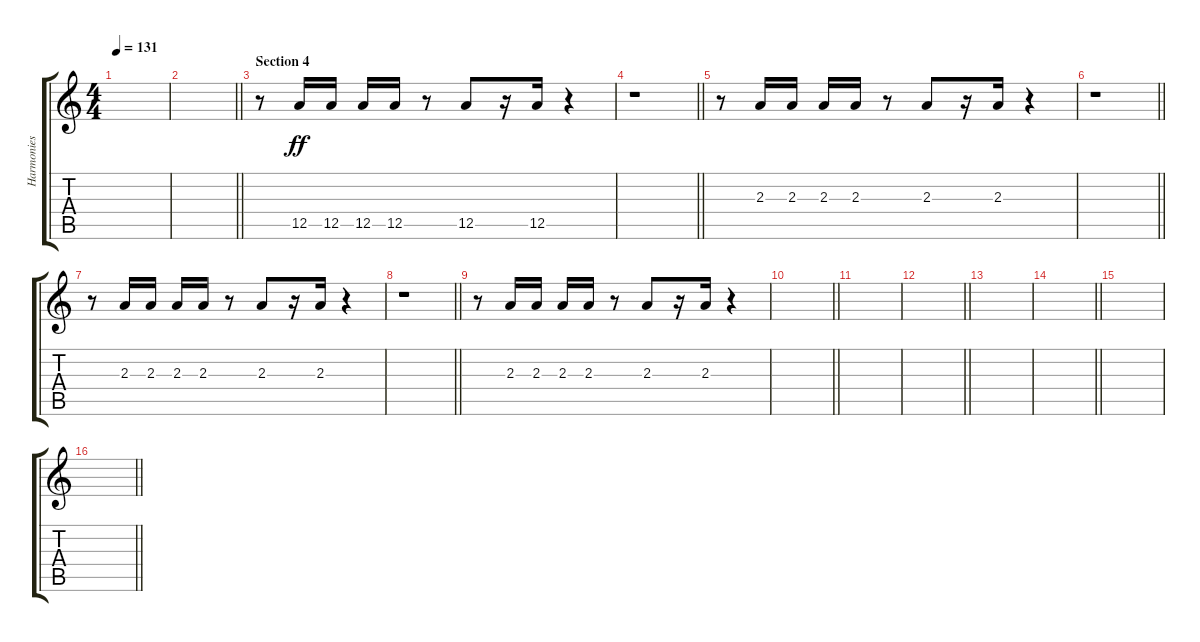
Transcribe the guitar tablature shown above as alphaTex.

\track ("Harmonies 1" "Harmonies ") {instrument distortionguitar}
\staff {score tabs}
\tuning (E4 B3 G3 D3 A2 E2) {hide}
\ts (4 4)
\tempo 131
\clef g2
\ks c
|
\barLineRight lightlight
|
\section ("" "Section 4")
r.8 12.5.16{dy ff} 12.5.16 12.5.16 12.5.16 r.8 12.5.8 r.16 12.5.16 r.4 |
\barLineRight lightlight
r.1 |
r.8 2.3.16 2.3.16 2.3.16 2.3.16 r.8 2.3.8 r.16 2.3.16 r.4 |
\barLineRight lightlight
r.1 |
r.8 2.3.16 2.3.16 2.3.16 2.3.16 r.8 2.3.8 r.16 2.3.16 r.4 |
\barLineRight lightlight
r.1 |
r.8 2.3.16 2.3.16 2.3.16 2.3.16 r.8 2.3.8 r.16 2.3.16 r.4 |
\barLineRight lightlight
|
|
\barLineRight lightlight
|
|
\barLineRight lightlight
|
|
\barLineRight lightlight
